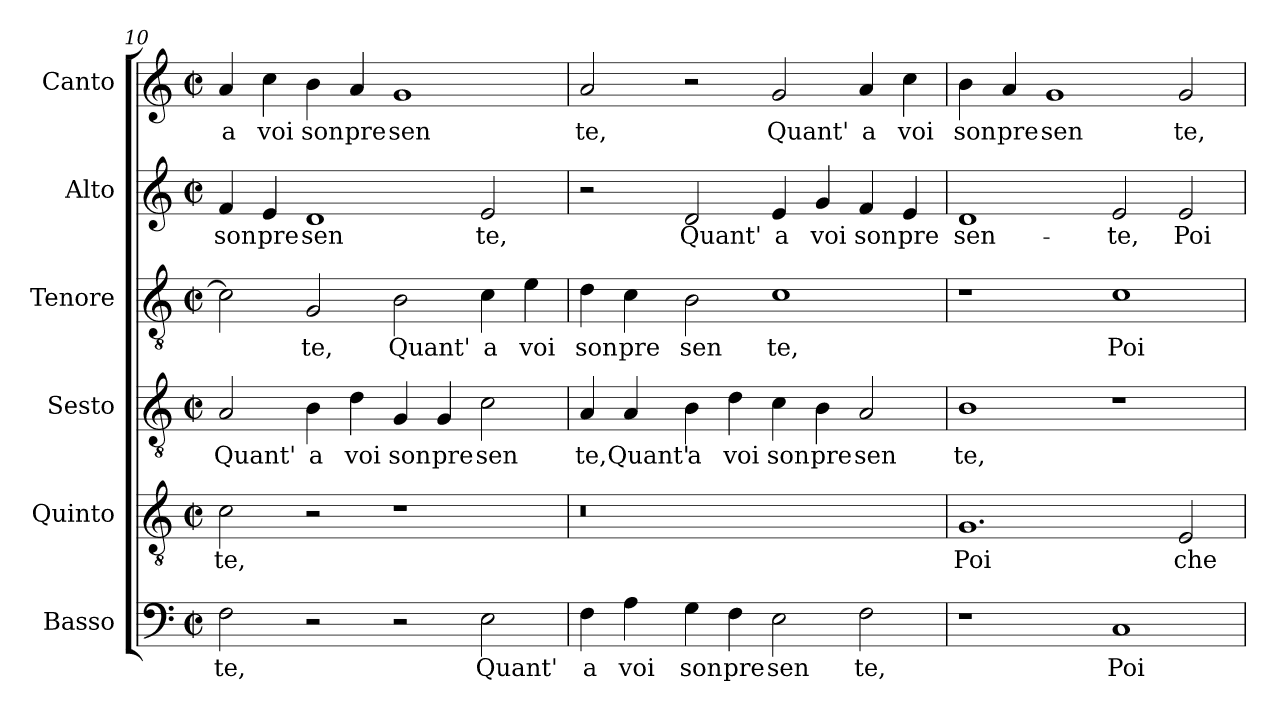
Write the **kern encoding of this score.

**kern	**text	**kern	**text	**kern	**text	**kern	**text	**kern	**text	**kern	**text
*part6	*part6	*part5	*part5	*part4	*part4	*part3	*part3	*part2	*part2	*part1	*part1
*staff6	*staff6	*staff5	*staff5	*staff4	*staff4	*staff3	*staff3	*staff2	*staff2	*staff1	*staff1
*I"Basso	*	*I"Quinto	*	*I"Sesto	*	*I"Tenore	*	*I"Alto	*	*I"Canto	*
*clefF4	*	*clefGv2	*	*clefGv2	*	*clefGv2	*	*clefG2	*	*clefG2	*
*k[]	*	*k[]	*	*k[]	*	*k[]	*	*k[]	*	*k[]	*
*C:	*	*C:	*	*C:	*	*C:	*	*C:	*	*C:	*
*M2/2	*	*M2/2	*	*M2/2	*	*M2/2	*	*M2/2	*	*M2/2	*
*met(c|)	*	*met(c|)	*	*met(c|)	*	*met(c|)	*	*met(c|)	*	*met(c|)	*
=10	=10	=10	=10	=10	=10	=10	=10	=10	=10	=10	=10
!	!LO:LY:b	!	!LO:LY:b:cj	!	!LO:LY:b:cj	!	!LO:LY:b:cj	!	!LO:LY:b:cj	!	!LO:LY:b
2F\	te,	2c\	te,	2A/	Quant'	2c\]	.	4f/	son	4a/	a
!	!	!	!	!	!	!	!	!	!LO:LY:b:cj	!	!LO:LY:b
.	.	.	.	.	.	.	.	4e/	pre	4cc\	voi
!	!	!	!	!	!LO:LY:b:cj	!	!LO:LY:b:cj	!	!LO:LY:b:cj	!	!LO:LY:b
2r	.	2r	.	4B\	a	2G/	te,	1d	sen	4b\	son
!	!	!	!	!	!LO:LY:b:cj	!	!	!	!	!	!LO:LY:b
.	.	.	.	4d\	voi	.	.	.	.	4a/	pre
!	!	!	!	!	!LO:LY:b:cj	!	!LO:LY:b:cj	!	!	!	!LO:LY:b
2r	.	1r	.	4G/	son	2B\	Quant'	.	.	1g	sen
!	!	!	!	!	!LO:LY:b:cj	!	!	!	!	!	!
.	.	.	.	4G/	pre	.	.	.	.	.	.
!	!LO:LY:b	!	!	!	!LO:LY:b:cj	!	!LO:LY:b:cj	!	!LO:LY:b:cj	!	!
2E\	Quant'	.	.	2c\	sen	4c\	a	2e/	te,	.	.
!	!	!	!	!	!	!	!LO:LY:b:cj	!	!	!	!
.	.	.	.	.	.	4e\	voi	.	.	.	.
=11	=11	=11	=11	=11	=11	=11	=11	=11	=11	=11	=11
!	!LO:LY:b	!	!	!	!LO:LY:b:cj	!	!LO:LY:b:cj	!	!	!	!LO:LY:b
4F\	a	0r	.	4A/	te,	4d\	son	2r	.	2a/	te,
!	!LO:LY:b	!	!	!	!LO:LY:b:cj	!	!LO:LY:b:cj	!	!	!	!
4A\	voi	.	.	4A/	Quant'	4c\	pre	.	.	.	.
!	!LO:LY:b	!	!	!	!LO:LY:b:cj	!	!LO:LY:b:cj	!	!LO:LY:b:cj	!	!
4G\	son	.	.	4B\	a	2B\	sen	2d/	Quant'	2r	.
!	!LO:LY:b	!	!	!	!LO:LY:b:cj	!	!	!	!	!	!
4F\	pre	.	.	4d\	voi	.	.	.	.	.	.
!	!LO:LY:b	!	!	!	!LO:LY:b:cj	!	!LO:LY:b:cj	!	!LO:LY:b:cj	!	!LO:LY:b
2E\	sen	.	.	4c\	son	1c	te,	4e/	a	2g/	Quant'
!	!	!	!	!	!LO:LY:b:cj	!	!	!	!LO:LY:b:cj	!	!
.	.	.	.	4B\	pre	.	.	4g/	voi	.	.
!	!LO:LY:b	!	!	!	!LO:LY:b:cj	!	!	!	!LO:LY:b:cj	!	!LO:LY:b
2F\	te,	.	.	2A/	sen	.	.	4f/	son	4a/	a
!	!	!	!	!	!	!	!	!	!LO:LY:b:cj	!	!LO:LY:b
.	.	.	.	.	.	.	.	4e/	pre	4cc\	voi
!!LO:PB:g=z
=12	=12	=12	=12	=12	=12	=12	=12	=12	=12	=12	=12
!	!	!	!LO:LY:b:cj	!	!LO:LY:b:cj	!	!	!	!LO:LY:b:cj	!	!LO:LY:b
1r	.	1.G	Poi	1B	te,	1r	.	1d	sen-	4b\	son
!	!	!	!	!	!	!	!	!	!	!	!LO:LY:b
.	.	.	.	.	.	.	.	.	.	4a/	pre
!	!	!	!	!	!	!	!	!	!	!	!LO:LY:b
.	.	.	.	.	.	.	.	.	.	1g	sen
!	!LO:LY:b	!	!	!	!	!	!LO:LY:b:cj	!	!LO:LY:b:cj	!	!
1C	Poi	.	.	1r	.	1c	Poi	2e/	-te,	.	.
!	!	!	!LO:LY:b:cj	!	!	!	!	!	!LO:LY:b:cj	!	!LO:LY:b
.	.	2E/	che	.	.	.	.	2e/	Poi	2g/	te,
=	=	=	=	=	=	=	=	=	=	=	=
*-	*-	*-	*-	*-	*-	*-	*-	*-	*-	*-	*-
